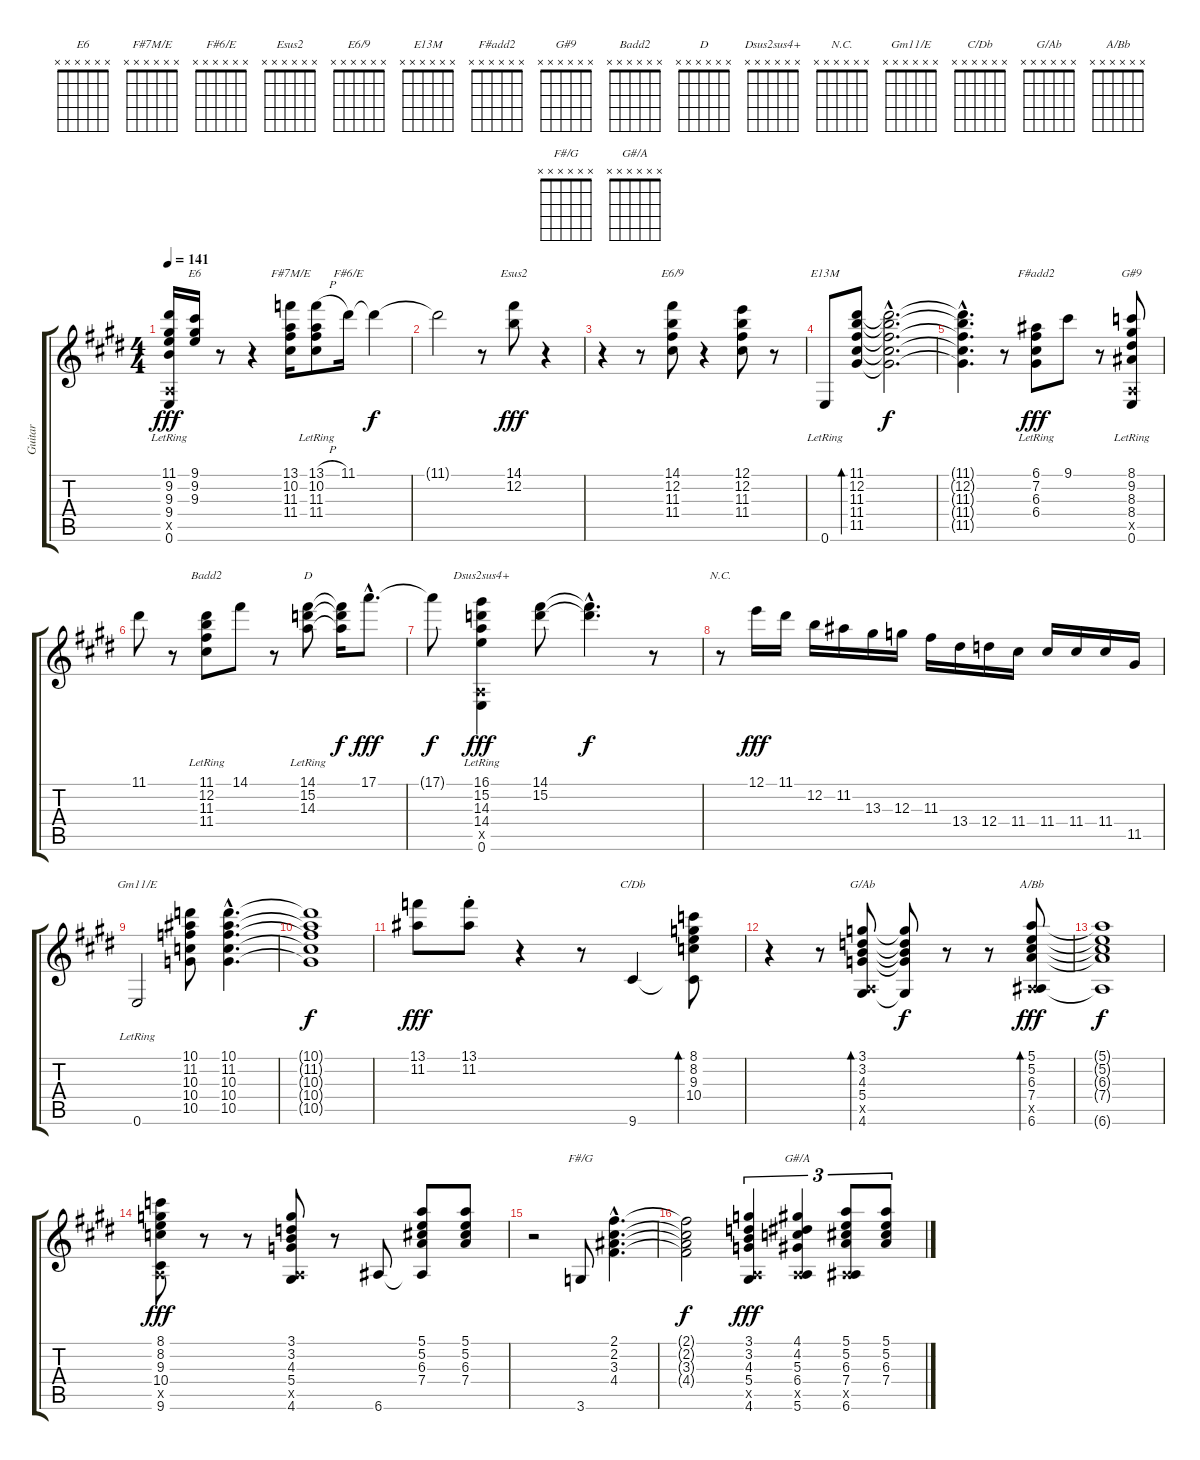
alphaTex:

\track ("Guitar" "Guitar") {instrument electricguitarmuted}
\staff {score tabs}
\tuning (E4 B3 G3 D3 A2 E2) {hide}
\chord ("E6" x x x x x x)
\chord ("F#7M/E" x x x x x x)
\chord ("F#6/E" x x x x x x)
\chord ("Esus2" x x x x x x)
\chord ("E6/9" x x x x x x)
\chord ("E13M" x x x x x x)
\chord ("F#add2" x x x x x x)
\chord ("G#9" x x x x x x)
\chord ("Badd2" x x x x x x)
\chord ("D" x x x x x x)
\chord ("Dsus2sus4+" x x x x x x)
\chord ("N.C." x x x x x x)
\chord ("Gm11/E" x x x x x x)
\chord ("C/Db" x x x x x x)
\chord ("G/Ab" x x x x x x)
\chord ("A/Bb" x x x x x x)
\chord ("F#/G" x x x x x x)
\chord ("G#/A" x x x x x x)
\ts (4 4)
\tempo 141
\clef g2
\ks e
(11.1 9.2 9.3 9.4 0.5{x} 0.6{lr}).16{dy fff} (9.1 9.2 9.3).16{ch "E6"} r.8 r.4 (13.1 10.2 11.3 11.4).16{ch "F#7M/E"} (13.1{h} 10.2{lr} 11.3{lr} 11.4{lr}).8 11.1.16{ch "F#6/E"} 11.1{t}.4{dy f} |
11.1{t}.2 r.8 (14.1 12.2).8{ch "Esus2" dy fff} r.4 |
r.4 r.8 (14.1 12.2 11.3 11.4).8{ch "E6/9"} r.4 (12.1 12.2 11.3 11.4).8 r.8 |
0.6{lr}.8{ch "E13M"} (11.1 12.2 11.3 11.4 11.5).8{bd 240} (11.1{hac t} 12.2{hac t} 11.3{hac t} 11.4{hac t} 11.5{hac t}).2{d dy f} |
(11.1{hac t} 12.2{hac t} 11.3{hac t} 11.4{hac t} 11.5{hac t}).4{d} r.8 (6.1 7.2{lr} 6.3{lr} 6.4{lr}).8{ch "F#add2" dy fff} 9.1.8 r.8 (8.1 9.2{lr} 8.3{lr} 8.4{lr} 0.5{x} 0.6{lr}).8{ch "G#9"} |
11.1.8 r.8 (11.1 12.2{lr} 11.3{lr} 11.4{lr}).8{ch "Badd2"} 14.1.8 r.8 (14.1 15.2{lr} 14.3{lr}).8{ch "D"} (14.1{t} 15.2{t} 14.3{t}).16{dy f} 17.1{hac}.8{d dy fff} |
17.1{t}.8{dy f} (16.1 15.2{lr} 14.3{lr} 14.4{lr} 0.5{x} 0.6{lr}).4{ch "Dsus2sus4+" dy fff} (14.1 15.2).8 (14.1{hac t} 15.2{hac t}).4{d dy f} r.8 |
r.8{ch "N.C."} 12.1.16{dy fff} 11.1.16 12.2.16 11.2.16 13.3.16 12.3.16 11.3.16 13.4.16 12.4.16 11.4.16 11.4.16 11.4.16 11.4.16 11.5.16 |
0.6{lr}.2{ch "Gm11/E"} (10.1 11.2 10.3 10.4 10.5).8 (10.1{hac} 11.2{hac} 10.3{hac} 10.4{hac} 10.5{hac}).4{d} |
(10.1{t} 11.2{t} 10.3{t} 10.4{t} 10.5{t}).1{dy f} |
(13.1 11.2).8{dy fff} (13.1{st} 11.2{st}).8 r.4 r.8 9.6.4{ch "C/Db"} (8.1 8.2 9.3 10.4 9.6{t}).8{bd 240} |
r.4 r.8 (3.1 3.2 4.3 5.4 0.5{x} 4.6).8{bd 240 ch "G/Ab"} (3.1{t} 3.2{t} 4.3{t} 5.4{t} 4.6{t}).8{dy f} r.8 r.8 (5.1 5.2 6.3 7.4 0.5{x} 6.6).8{bd 240 ch "A/Bb" dy fff} |
(5.1{t} 5.2{t} 6.3{t} 7.4{t} 6.6{t}).1{dy f} |
(8.1 8.2 9.3 10.4 0.5{x} 9.6).8{dy fff} r.8 r.8 (3.1 3.2 4.3 5.4 0.5{x} 4.6).8 r.8 6.6.8 (5.1 5.2 6.3 7.4 6.6{t}).8 (5.1 5.2 6.3 7.4).8 |
r.2 3.6.8{ch "F#/G"} (2.1{hac} 2.2{hac} 3.3{hac} 4.4{hac}).4{d} |
(2.1{t} 2.2{t} 3.3{t} 4.4{t}).2{dy f} (3.1 3.2 4.3 5.4 0.5{x} 4.6).4{tu (3 2) dy fff} (4.1 4.2 5.3 6.4 0.5{x} 5.6).4{tu (3 2) ch "G#/A"} (5.1 5.2 6.3 7.4 0.5{x} 6.6).8{tu (3 2)} (5.1 5.2 6.3 7.4).8{tu (3 2)}
